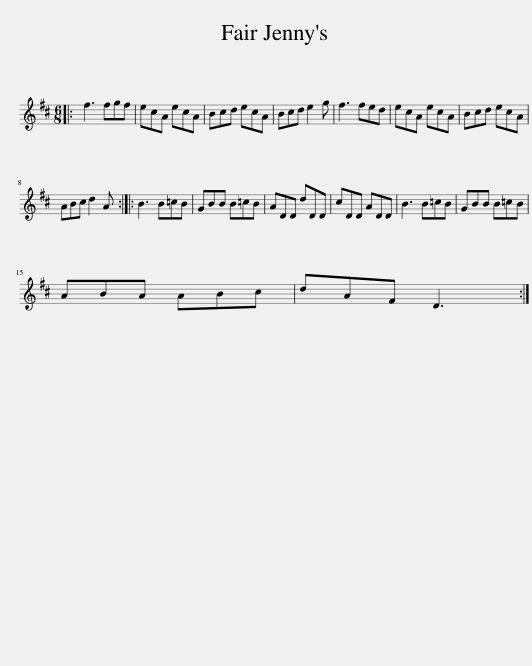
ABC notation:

X:1
L:1/8
M:6/8
I:linebreak $
K:D
V:1 treble
V:1
|: f3 fgf | ecA ecA | Bcd ecA | Bcd e2 g | f3 fed | %5
 ecA ecA | Bcd ecA |$ ABc d2 A :: B3 B=cB | GBB B=cB | %10
 ADD dDD | cDD ADD | B3 B=cB | GBB B=cB |$ ABA ABc | %15
 dAF D3 :| %16
